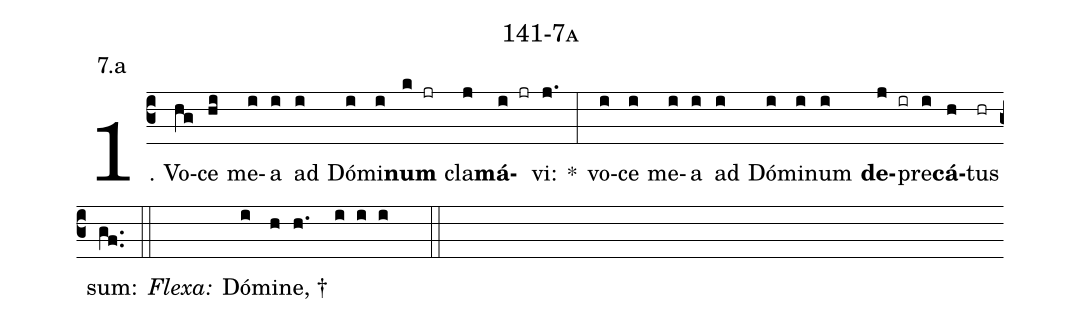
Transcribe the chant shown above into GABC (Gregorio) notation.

name: 141-7a;
annotation: 7.a;
%%
(c3)1. Vo(hg)ce(hi) me(i)a(i) ad(i) Dó(i)mi(i)<b>num</b>(k jr) cla(j)<b>má</b>(i jr)vi:(j.) *(:) vo(i)ce(i) me(i)a(i) ad(i) Dó(i)mi(i)num(i) <b>de</b>(j ir)pre(i)<b>cá</b>(h)tus(hr) sum:(gf..) (::)
<i>Flexa:</i>(////)  Dó(i)mi(h)ne, †(h.//// i i i  ::)
